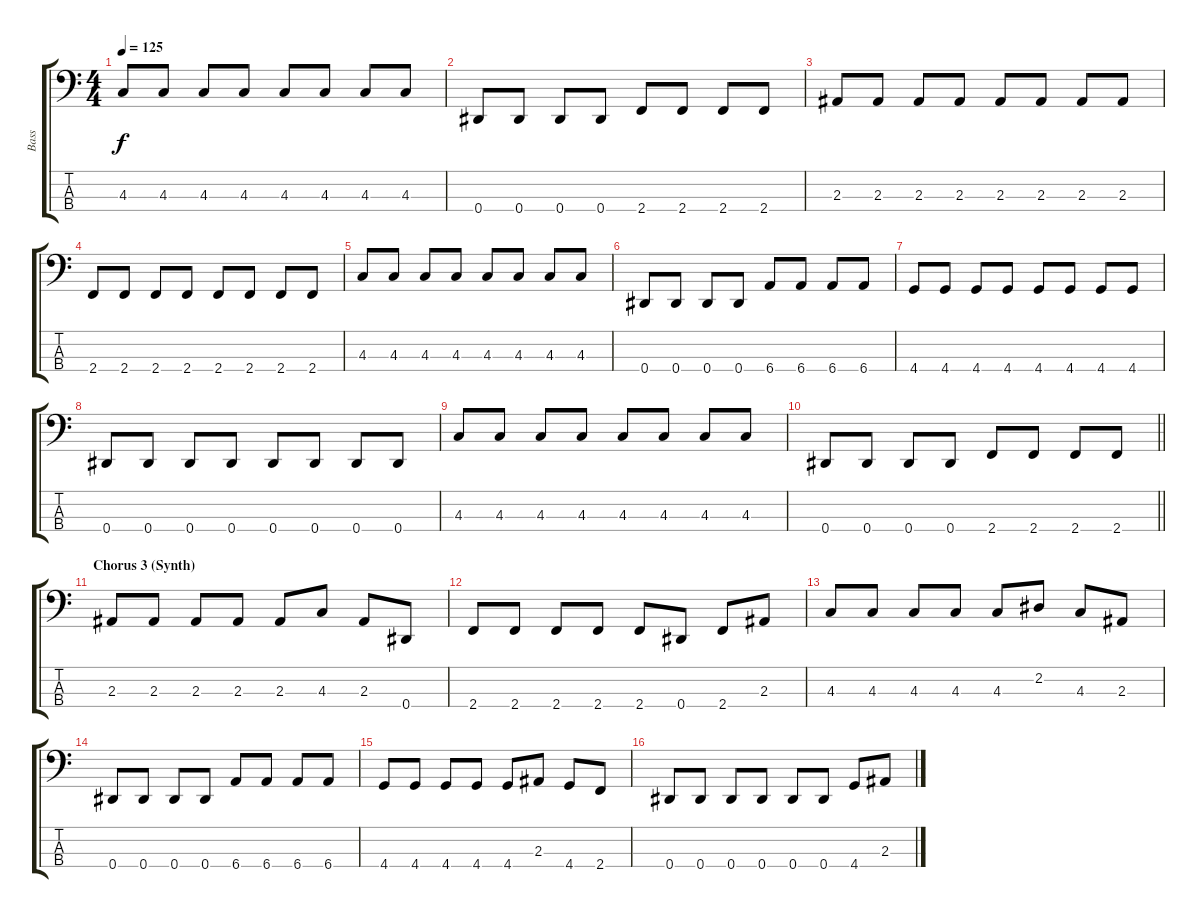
\track ("Bass" "Bass") {instrument electricbasspick}
\staff {score tabs}
\tuning (Gb2 Db2 Ab1 Eb1) {hide}
\ts (4 4)
\tempo 125
\clef f4
\ks c
4.3.8{dy f} 4.3.8 4.3.8 4.3.8 4.3.8 4.3.8 4.3.8 4.3.8 |
0.4.8 0.4.8 0.4.8 0.4.8 2.4.8 2.4.8 2.4.8 2.4.8 |
2.3.8 2.3.8 2.3.8 2.3.8 2.3.8 2.3.8 2.3.8 2.3.8 |
2.4.8 2.4.8 2.4.8 2.4.8 2.4.8 2.4.8 2.4.8 2.4.8 |
4.3.8 4.3.8 4.3.8 4.3.8 4.3.8 4.3.8 4.3.8 4.3.8 |
0.4.8 0.4.8 0.4.8 0.4.8 6.4.8 6.4.8 6.4.8 6.4.8 |
4.4.8 4.4.8 4.4.8 4.4.8 4.4.8 4.4.8 4.4.8 4.4.8 |
0.4.8 0.4.8 0.4.8 0.4.8 0.4.8 0.4.8 0.4.8 0.4.8 |
4.3.8 4.3.8 4.3.8 4.3.8 4.3.8 4.3.8 4.3.8 4.3.8 |
\barLineRight lightlight
0.4.8 0.4.8 0.4.8 0.4.8 2.4.8 2.4.8 2.4.8 2.4.8 |
\section ("" "Chorus 3 (Synth)")
2.3.8 2.3.8 2.3.8 2.3.8 2.3.8 4.3.8 2.3.8 0.4.8 |
2.4.8 2.4.8 2.4.8 2.4.8 2.4.8 0.4.8 2.4.8 2.3.8 |
4.3.8 4.3.8 4.3.8 4.3.8 4.3.8 2.2.8 4.3.8 2.3.8 |
0.4.8 0.4.8 0.4.8 0.4.8 6.4.8 6.4.8 6.4.8 6.4.8 |
4.4.8 4.4.8 4.4.8 4.4.8 4.4.8 2.3.8 4.4.8 2.4.8 |
0.4.8 0.4.8 0.4.8 0.4.8 0.4.8 0.4.8 4.4.8 2.3.8
